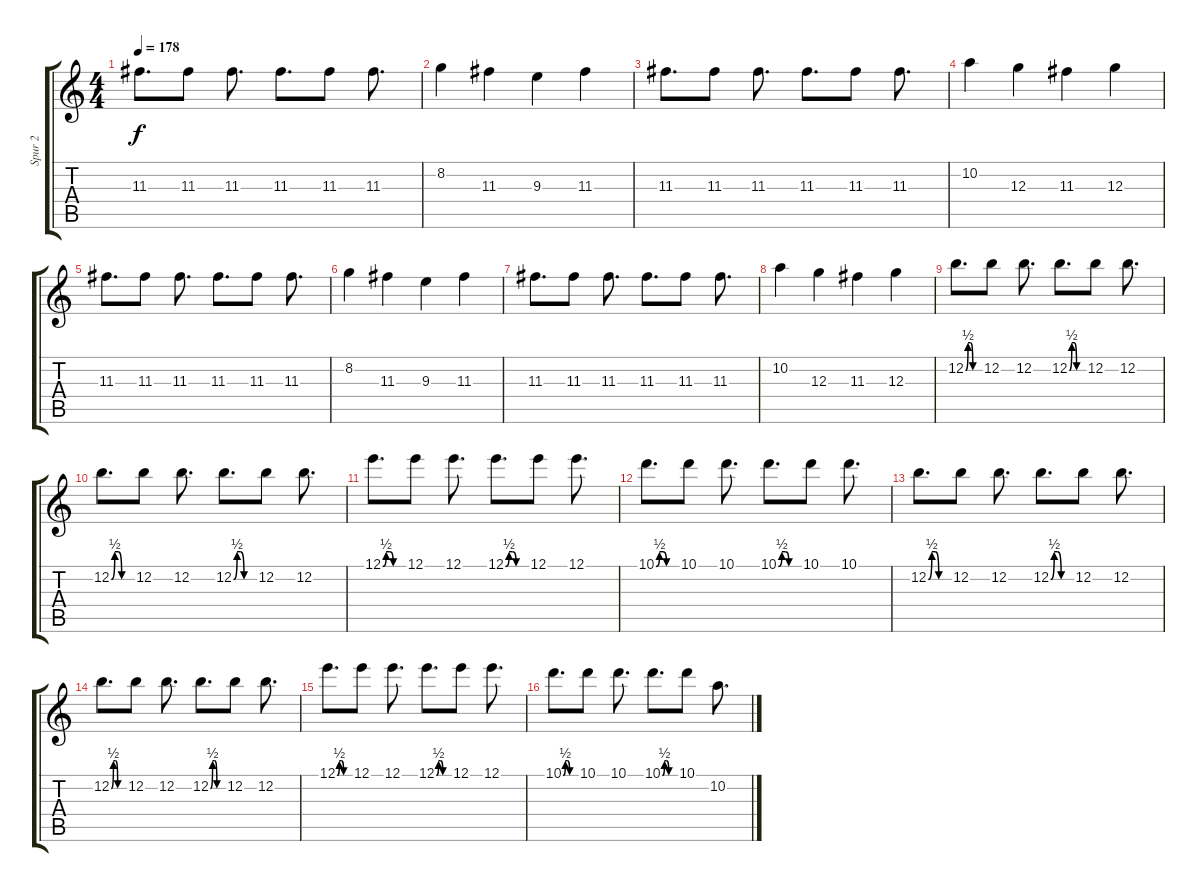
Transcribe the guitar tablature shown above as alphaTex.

\track ("Spur 2" "Spur 2") {instrument overdrivenguitar}
\staff {score tabs}
\tuning (E4 B3 G3 D3 A2 E2) {hide}
\ts (4 4)
\tempo 178
\clef g2
\ks c
11.3.8{d dy f} 11.3.8 11.3.8{d} 11.3.8{d} 11.3.8 11.3.8{d} |
8.2.4 11.3.4 9.3.4 11.3.4 |
11.3.8{d} 11.3.8 11.3.8{d} 11.3.8{d} 11.3.8 11.3.8{d} |
10.2.4 12.3.4 11.3.4 12.3.4 |
11.3.8{d} 11.3.8 11.3.8{d} 11.3.8{d} 11.3.8 11.3.8{d} |
8.2.4 11.3.4 9.3.4 11.3.4 |
11.3.8{d} 11.3.8 11.3.8{d} 11.3.8{d} 11.3.8 11.3.8{d} |
10.2.4 12.3.4 11.3.4 12.3.4 |
12.2{be (custom 0 0 10 2 20 2 30 0 60 0)}.8{d} 12.2.8 12.2.8{d} 12.2{be (custom 0 0 10 2 20 2 30 0 60 0)}.8{d} 12.2.8 12.2.8{d} |
12.2{be (custom 0 0 10 2 20 2 30 0 60 0)}.8{d} 12.2.8 12.2.8{d} 12.2{be (custom 0 0 10 2 20 2 30 0 60 0)}.8{d} 12.2.8 12.2.8{d} |
12.1{be (custom 0 0 10 2 20 2 30 0 60 0)}.8{d} 12.1.8 12.1.8{d} 12.1{be (custom 0 0 10 2 20 2 30 0 60 0)}.8{d} 12.1.8 12.1.8{d} |
10.1{be (custom 0 0 10 2 20 2 30 0 60 0)}.8{d} 10.1.8 10.1.8{d} 10.1{be (custom 0 0 10 2 20 2 30 0 60 0)}.8{d} 10.1.8 10.1.8{d} |
12.2{be (custom 0 0 10 2 20 2 30 0 60 0)}.8{d} 12.2.8 12.2.8{d} 12.2{be (custom 0 0 10 2 20 2 30 0 60 0)}.8{d} 12.2.8 12.2.8{d} |
12.2{be (custom 0 0 10 2 20 2 30 0 60 0)}.8{d} 12.2.8 12.2.8{d} 12.2{be (custom 0 0 10 2 20 2 30 0 60 0)}.8{d} 12.2.8 12.2.8{d} |
12.1{be (custom 0 0 10 2 20 2 30 0 60 0)}.8{d} 12.1.8 12.1.8{d} 12.1{be (custom 0 0 10 2 20 2 30 0 60 0)}.8{d} 12.1.8 12.1.8{d} |
10.1{be (custom 0 0 10 2 20 2 30 0 60 0)}.8{d} 10.1.8 10.1.8{d} 10.1{be (custom 0 0 10 2 20 2 30 0 60 0)}.8{d} 10.1.8 10.2.8{d}
